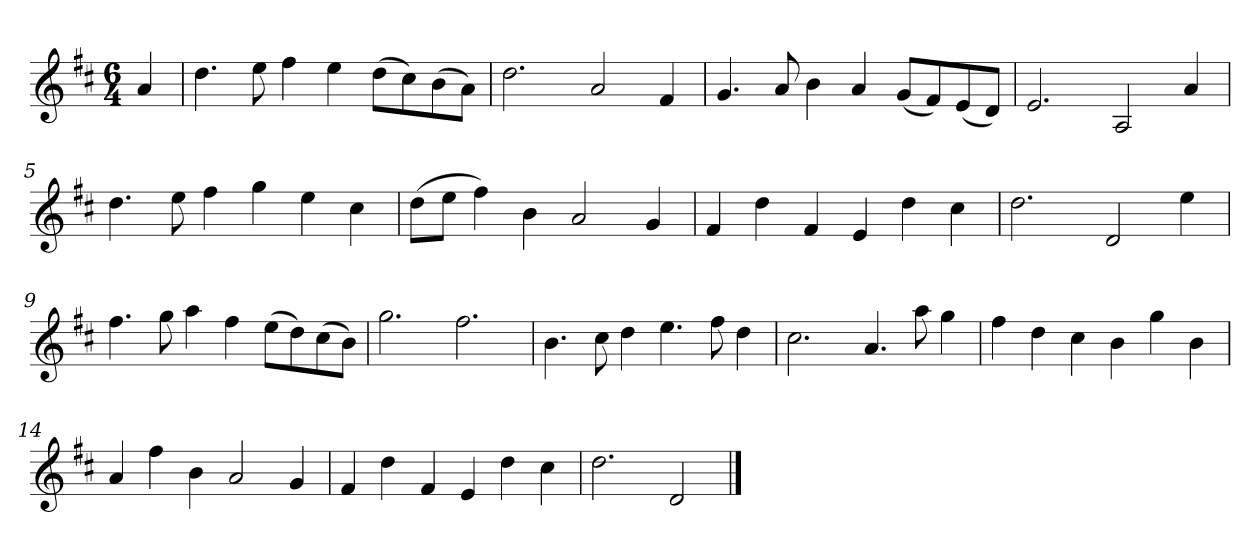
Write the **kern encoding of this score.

**kern
*part1
*staff1
*k[f#c#]
*M6/4
*MM120
=
4a
=1
4.dd
8ee
4ff#
4ee
(8ddL
8cc#)
(8b
8aJ)
=2
2.dd
2a
4f#
=3
4.g
8a
4b
4a
(8gL
8f#)
(8e
8dJ)
=4
2.e
2A
4a
=5
4.dd
8ee
4ff#
4gg
4ee
4cc#
=6
(8ddL
8eeJ
4ff#)
4b
2a
4g
=7
4f#
4dd
4f#
4e
4dd
4cc#
=8
2.dd
2d
4ee
=9
4.ff#
8gg
4aa
4ff#
(8eeL
8dd)
(8cc#
8bJ)
=10
2.gg
2.ff#
=11
4.b
8cc#
4dd
4.ee
8ff#
4dd
=12
2.cc#
4.a
8aa
4gg
=13
4ff#
4dd
4cc#
4b
4gg
4b
=14
4a
4ff#
4b
2a
4g
=15
4f#
4dd
4f#
4e
4dd
4cc#
=16
2.dd
2d
==
*-
